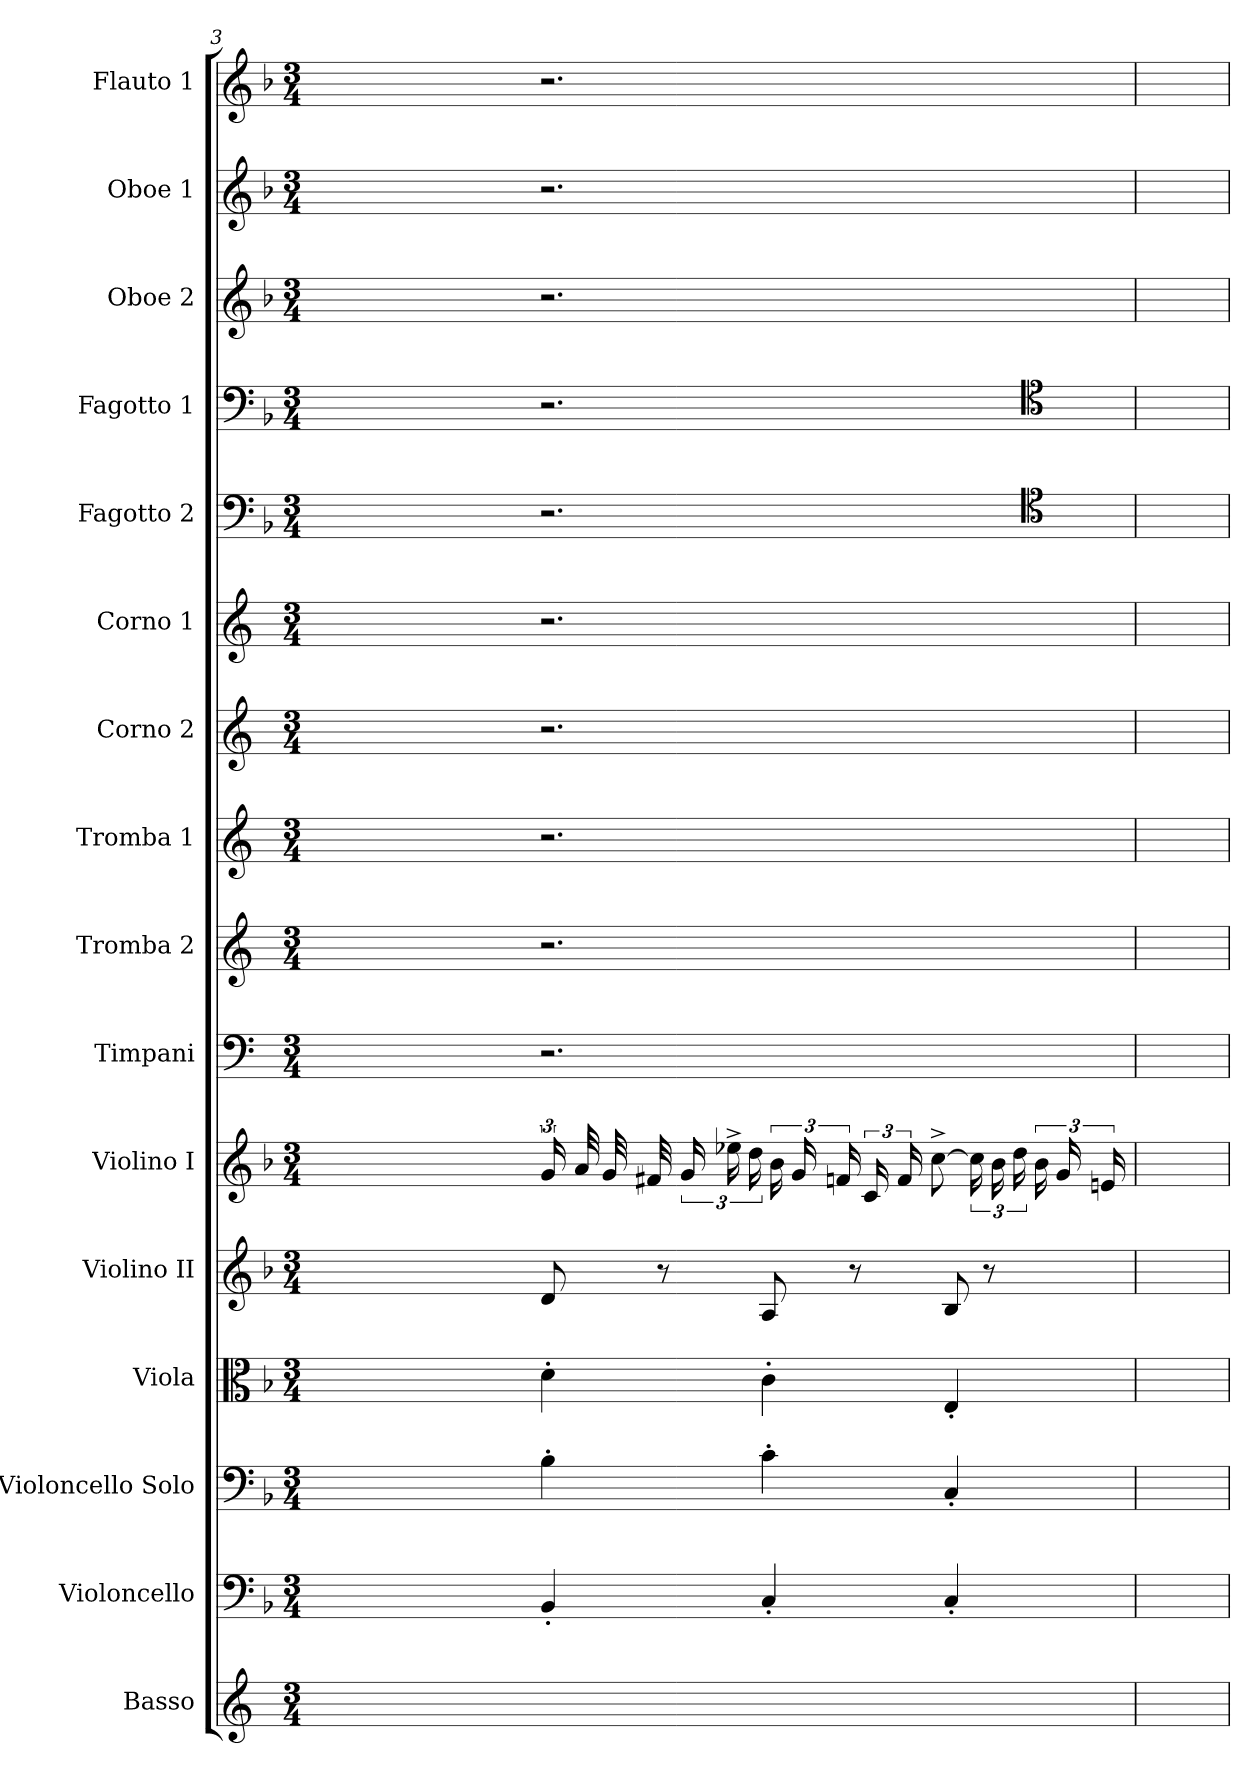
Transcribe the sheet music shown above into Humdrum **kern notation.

**kern	**kern	**kern	**kern	**kern	**kern	**kern	**kern	**kern	**kern	**kern	**kern	**kern	**kern	**kern	**kern
*part16	*part15	*part14	*part13	*part12	*part11	*part10	*part9	*part8	*part7	*part6	*part5	*part4	*part3	*part2	*part1
*staff16	*staff15	*staff14	*staff13	*staff12	*staff11	*staff10	*staff9	*staff8	*staff7	*staff6	*staff5	*staff4	*staff3	*staff2	*staff1
*I"Basso	*I"Violoncello	*I"Violoncello Solo	*I"Viola	*I"Violino II	*I"Violino I	*I"Timpani	*I"Tromba 2	*I"Tromba 1	*I"Corno 2	*I"Corno 1	*I"Fagotto 2	*I"Fagotto 1	*I"Oboe 2	*I"Oboe 1	*I"Flauto 1
*I'Cb	*I'Vc	*I'Vc	*I'Vla	*I'Vln	*I'Vln	*I'Perc	*I'Tpt	*I'Tpt	*I'Hn	*I'Hn	*I'Bsn	*I'Bsn	*I'Ob	*I'Ob	*I'Fl
*clefG2	*clefF4	*clefF4	*clefC3	*clefG2	*clefG2	*clefF4	*clefG2	*clefG2	*clefG2	*clefG2	*clefF4	*clefF4	*clefG2	*clefG2	*clefG2
*ITrd7c12	*	*	*	*	*	*	*ITrd1c2	*ITrd1c2	*ITrd4c7	*ITrd4c7	*	*	*	*	*
*	*k[b-]	*k[b-]	*k[b-]	*k[b-]	*k[b-]	*	*	*	*	*	*k[b-]	*k[b-]	*k[b-]	*k[b-]	*k[b-]
*M3/4	*M3/4	*M3/4	*M3/4	*M3/4	*M3/4	*M3/4	*M3/4	*M3/4	*M3/4	*M3/4	*M3/4	*M3/4	*M3/4	*M3/4	*M3/4
=3	=3	=3	=3	=3	=3	=3	=3	=3	=3	=3	=3	=3	=3	=3	=3
2.ryy	2.ryy	2.ryy	2.ryy	2.ryy	2.ryy	2.ryy	2.ryy	2.ryy	2.ryy	2.ryy	2.ryy	2.ryy	2.ryy	2.ryy	2.ryy
4ryy	4ryy	4ryy	4ryy	4ryy	4ryy	4ryy	4ryy	4ryy	4ryy	4ryy	4ryy	4ryy	4ryy	4ryy	4ryy
2.ryy	2.ryy	2.ryy	2.ryy	2.ryy	2.ryy	2.ryy	2.ryy	2.ryy	2.ryy	2.ryy	2.ryy	2.ryy	2.ryy	2.ryy	2.ryy
2.ryy	4BB-'	4B-'	4d'	8d	24g	2.r	2.r	2.r	2.r	2.r	2.r	2.r	2.r	2.r	2.r
.	.	.	.	.	32a	.	.	.	.	.	.	.	.	.	.
.	.	.	.	.	32g	.	.	.	.	.	.	.	.	.	.
.	.	.	.	.	32f#X	.	.	.	.	.	.	.	.	.	.
.	.	.	.	8r	.	.	.	.	.	.	.	.	.	.	.
.	.	.	.	.	24g	.	.	.	.	.	.	.	.	.	.
.	.	.	.	.	24ee-X^	.	.	.	.	.	.	.	.	.	.
.	.	.	.	.	24dd	.	.	.	.	.	.	.	.	.	.
.	4C'	4c'	4c'	8A	.	.	.	.	.	.	.	.	.	.	.
.	.	.	.	.	24b-	.	.	.	.	.	.	.	.	.	.
.	.	.	.	.	24g	.	.	.	.	.	.	.	.	.	.
.	.	.	.	.	24fn	.	.	.	.	.	.	.	.	.	.
.	.	.	.	8r	.	.	.	.	.	.	.	.	.	.	.
.	.	.	.	.	24c	.	.	.	.	.	.	.	.	.	.
.	.	.	.	.	24f	.	.	.	.	.	.	.	.	.	.
.	.	.	.	.	[8cc^	.	.	.	.	.	.	.	.	.	.
.	4C'	4C'	4E'	8B-	.	.	.	.	.	.	.	.	.	.	.
.	.	.	.	.	24cc]	.	.	.	.	.	.	.	.	.	.
.	.	.	.	8r	.	.	.	.	.	.	.	.	.	.	.
.	.	.	.	.	24b-	.	.	.	.	.	.	.	.	.	.
.	.	.	.	.	24dd	.	.	.	.	.	.	.	.	.	.
.	.	.	.	.	24b-	.	.	.	.	.	.	.	.	.	.
*	*	*	*	*	*	*	*	*	*	*	*clefC4	*clefC4	*	*	*
16.ryy	16.ryy	16.ryy	16.ryy	16.ryy	.	16.ryy	16.ryy	16.ryy	16.ryy	16.ryy	16.ryy	16.ryy	16.ryy	16.ryy	16.ryy
.	.	.	.	.	24g	.	.	.	.	.	.	.	.	.	.
.	.	.	.	.	24en	.	.	.	.	.	.	.	.	.	.
=4	=4	=4	=4	=4	=4	=4	=4	=4	=4	=4	=4	=4	=4	=4	=4
4ryy	4ryy	4ryy	4ryy	4ryy	4ryy	4ryy	4ryy	4ryy	4ryy	4ryy	4ryy	4ryy	4ryy	4ryy	4ryy
=	=	=	=	=	=	=	=	=	=	=	=	=	=	=	=
*-	*-	*-	*-	*-	*-	*-	*-	*-	*-	*-	*-	*-	*-	*-	*-
